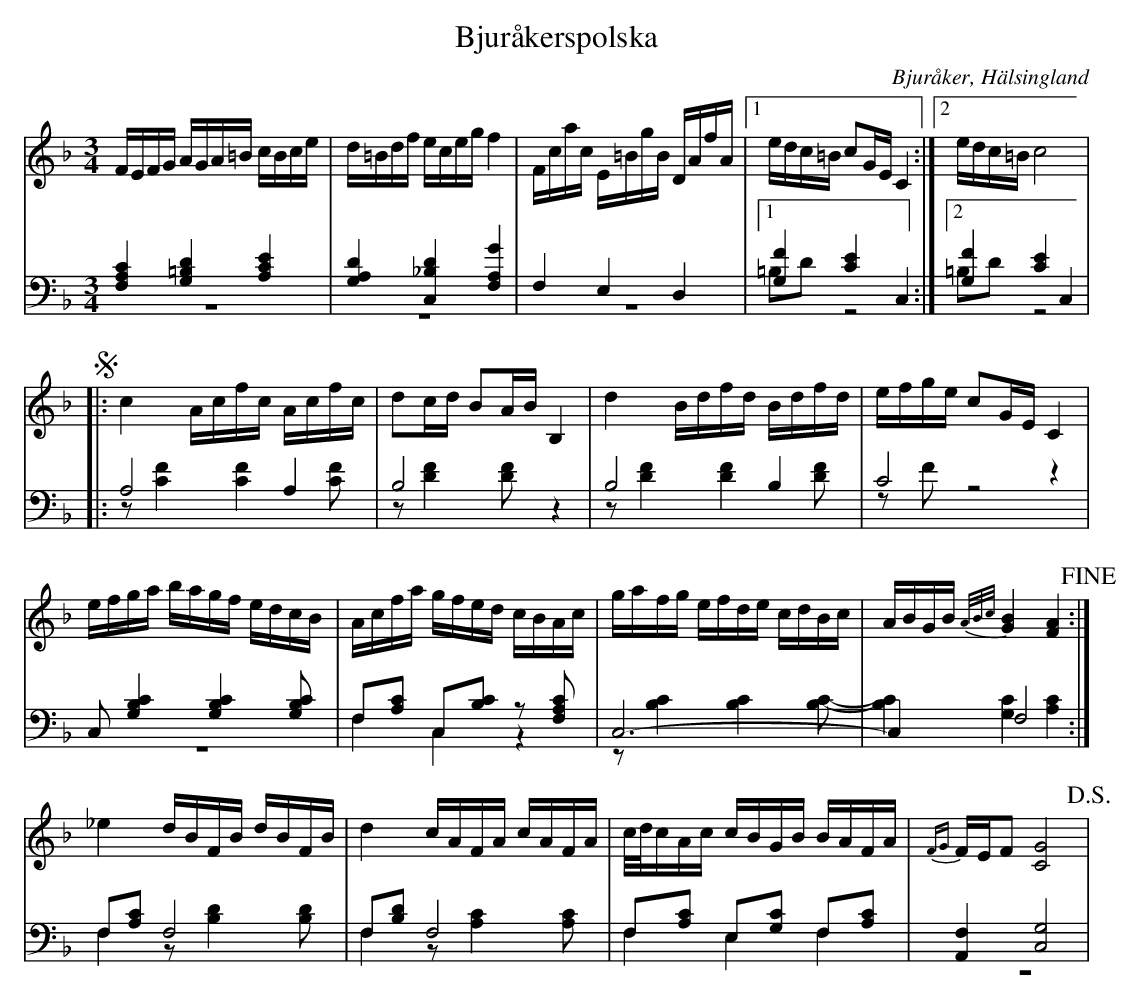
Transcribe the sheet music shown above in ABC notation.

X:1
T: Bjuråkerspolska
O: Bjuråker, Hälsingland
M: 3/4
L: 1/16
K: F
V:1
V:2
V:3 merge
V:1
FEFG AGA=B cBce|d=Bdf eceg f4|Fcac E=BgB DAfA|1 edc=B c2GE C4:|2 edc=B c8 |
!segno! |:c4 Acfc Acfc|d2cd B2AB B,4|d4 Bdfd Bdfd|efge c2GE C4|
efga bagf edcB|Acfa gfed cBAc|gafg efde cdBc|ABGB {A/B/c/}[G4B4] [F4A4] !fine!:|
_e4 dBFB dBFB|d4 cAFA cAFA|c/d/cAc cBGB BAFA|{FG}FEF2 [C8G8] !D.S.!|
V:2 clef=bass
[F,4A,4C4] [G,4=B,4D4] [A,4C4E4]|[G,4A,4D4] [C,4_B,4D4] [F,4A,4G4]|F,4 E,4 D,4|1 [G,4F4] [C4E4] C,4:|2 [G,4F4] [C4E4] C,4 |
|:A,8 A,4|B,8 z4|B,8  B,4|C8 z4|
C,2 [G,4B,4C4] [G,4B,4C4] [G,2B,2C2]|F,2[A,2C2] C,2[B,2C2] z2 [F,2A,2C2]|C,12-|C,4 F,8:|
F,2[A,2C2] F,8|F,2[B,2D2] F,8|F,2[A,2C2] E,2[G,2C2] F,2[A,2C2]|[A,,4F,4] [C,8G,8] |
V:3 clef=bass
z12|z12|z12|1 =B,2D2 z8:|2 =B,2D2 z8|
|:z2 [C4F4] [C4F4] [C2F2]|z2 [D4F4] [D2F2] z4|z2 [D4F4] [D4F4] [D2F2]|z2 F2 z8|
z12|F,4 C,4 z4|z2 [B,4C4] [B,4C4] [B,2C2]-|[B,4C4] [G,4C4] [A,4C4]:|
F,4 z2 [B,4D4] [B,2D2]|F,4 z2 [A,4C4] [A,2C2]|F,4 E,4 F,4|z12|
